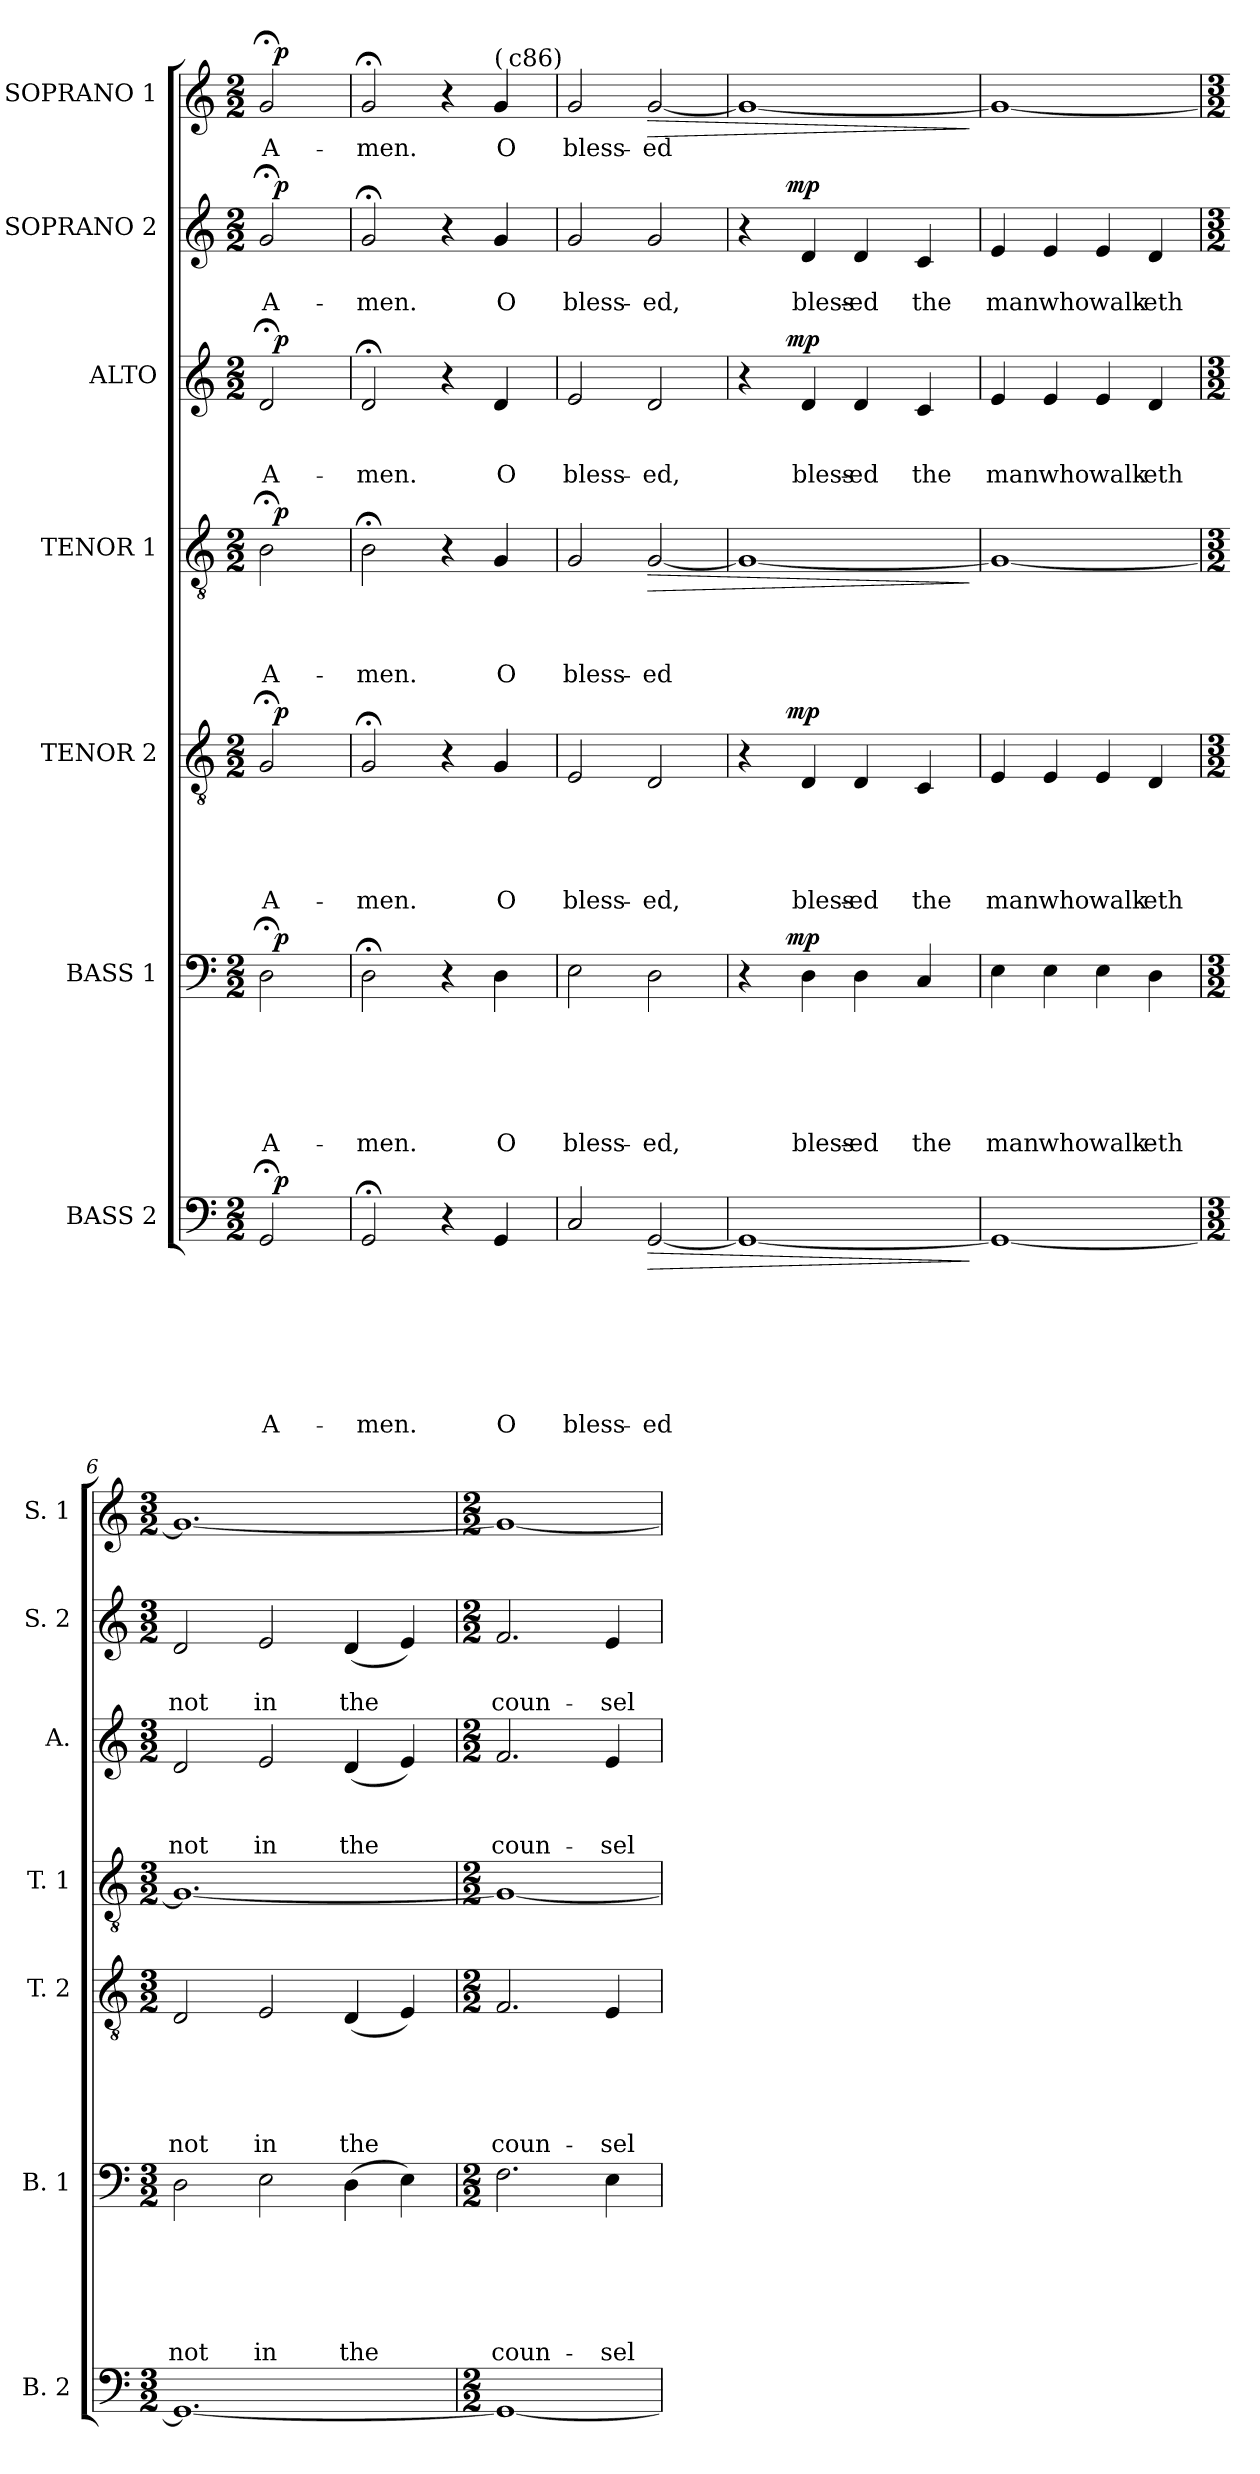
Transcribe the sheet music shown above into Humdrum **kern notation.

**kern	**text	**text	**text	**text	**text	**text	**text	**dynam	**kern	**text	**text	**text	**text	**text	**text	**dynam	**kern	**text	**text	**text	**text	**text	**dynam	**kern	**text	**text	**text	**text	**dynam	**kern	**text	**text	**text	**dynam	**kern	**text	**text	**dynam	**kern	**text	**dynam
*part7	*part7	*part7	*part7	*part7	*part7	*part7	*part7	*part7	*part6	*part6	*part6	*part6	*part6	*part6	*part6	*part6	*part5	*part5	*part5	*part5	*part5	*part5	*part5	*part4	*part4	*part4	*part4	*part4	*part4	*part3	*part3	*part3	*part3	*part3	*part2	*part2	*part2	*part2	*part1	*part1	*part1
*staff7	*staff7	*staff7	*staff7	*staff7	*staff7	*staff7	*staff7	*staff7	*staff6	*staff6	*staff6	*staff6	*staff6	*staff6	*staff6	*staff6	*staff5	*staff5	*staff5	*staff5	*staff5	*staff5	*staff5	*staff4	*staff4	*staff4	*staff4	*staff4	*staff4	*staff3	*staff3	*staff3	*staff3	*staff3	*staff2	*staff2	*staff2	*staff2	*staff1	*staff1	*staff1
*I"BASS 2	*	*	*	*	*	*	*	*	*I"BASS 1	*	*	*	*	*	*	*	*I"TENOR 2	*	*	*	*	*	*	*I"TENOR 1	*	*	*	*	*	*I"ALTO	*	*	*	*	*I"SOPRANO 2	*	*	*	*I"SOPRANO 1	*	*
*I'B. 2	*	*	*	*	*	*	*	*	*I'B. 1	*	*	*	*	*	*	*	*I'T. 2	*	*	*	*	*	*	*I'T. 1	*	*	*	*	*	*I'A.	*	*	*	*	*I'S. 2	*	*	*	*I'S. 1	*	*
*clefF4	*	*	*	*	*	*	*	*	*clefF4	*	*	*	*	*	*	*	*clefGv2	*	*	*	*	*	*	*clefGv2	*	*	*	*	*	*clefG2	*	*	*	*	*clefG2	*	*	*	*clefG2	*	*
*k[]	*	*	*	*	*	*	*	*	*k[]	*	*	*	*	*	*	*	*k[]	*	*	*	*	*	*	*k[]	*	*	*	*	*	*k[]	*	*	*	*	*k[]	*	*	*	*k[]	*	*
*C:	*	*	*	*	*	*	*	*	*C:	*	*	*	*	*	*	*	*C:	*	*	*	*	*	*	*C:	*	*	*	*	*	*C:	*	*	*	*	*C:	*	*	*	*C:	*	*
*M2/2	*	*	*	*	*	*	*	*	*M2/2	*	*	*	*	*	*	*	*M2/2	*	*	*	*	*	*	*M2/2	*	*	*	*	*	*M2/2	*	*	*	*	*M2/2	*	*	*	*M2/2	*	*
=1	=1	=1	=1	=1	=1	=1	=1	=1	=1	=1	=1	=1	=1	=1	=1	=1	=1	=1	=1	=1	=1	=1	=1	=1	=1	=1	=1	=1	=1	=1	=1	=1	=1	=1	=1	=1	=1	=1	=1	=1	=1
!	!	!	!	!	!	!	!LO:LY:b	!	!	!	!	!	!	!	!LO:LY:b	!	!	!	!	!	!	!LO:LY:b	!	!	!	!	!	!LO:LY:b	!	!	!	!	!LO:LY:b	!	!	!	!LO:LY:b	!	!	!LO:LY:b	!
*^	*	*	*	*	*	*	*	*	*^	*	*	*	*	*	*	*	*^	*	*	*	*	*	*	*^	*	*	*	*	*	*^	*	*	*	*	*^	*	*	*	*^	*	*
2GG;/	32ryy	.	.	.	.	.	.	A-	.	2D;<\	32ryy	.	.	.	.	.	A-	.	2G;/	32ryy	.	.	.	.	A-	.	2B;<\	32ryy	.	.	.	A-	.	2d;/	32ryy	.	.	A-	.	2g;/	32ryy	.	A-	.	2g;/	32ryy	A-	.
!	!	!	!	!	!	!	!	!	!LO:DY:a	!	!	!	!	!	!	!	!	!LO:DY:a	!	!	!	!	!	!	!	!LO:DY:a	!	!	!	!	!	!	!LO:DY:a	!	!	!	!	!	!LO:DY:a	!	!	!	!	!LO:DY:a	!	!	!	!LO:DY:a
.	4...ryy	.	.	.	.	.	.	.	p	.	4...ryy	.	.	.	.	.	.	p	.	4...ryy	.	.	.	.	.	p	.	4...ryy	.	.	.	.	p	.	4...ryy	.	.	.	p	.	4...ryy	.	.	p	.	4...ryy	.	p
=2	=2	=2	=2	=2	=2	=2	=2	=2	=2	=2	=2	=2	=2	=2	=2	=2	=2	=2	=2	=2	=2	=2	=2	=2	=2	=2	=2	=2	=2	=2	=2	=2	=2	=2	=2	=2	=2	=2	=2	=2	=2	=2	=2	=2	=2	=2	=2	=2
!	!	!	!	!	!	!	!	!LO:LY:b	!	!	!	!	!	!	!	!	!LO:LY:b	!	!	!	!	!	!	!	!LO:LY:b	!	!	!	!	!	!	!LO:LY:b	!	!	!	!	!	!LO:LY:b	!	!	!	!	!LO:LY:b	!	!	!	!LO:LY:b	!
*v	*v	*	*	*	*	*	*	*	*	*	*	*	*	*	*	*	*	*	*v	*v	*	*	*	*	*	*	*v	*v	*	*	*	*	*	*v	*v	*	*	*	*	*v	*v	*	*	*	*	*	*	*
*	*	*	*	*	*	*	*	*	*v	*v	*	*	*	*	*	*	*	*	*	*	*	*	*	*	*	*	*	*	*	*	*	*	*	*	*	*	*	*	*	*	*	*	*
2GG;/	.	.	.	.	.	.	-men.	.	2D;<\	.	.	.	.	.	-men.	.	2G;/	.	.	.	.	-men.	.	2B;<\	.	.	.	-men.	.	2d;/	.	.	-men.	.	2g;/	.	-men.	.	2g;/	2ryy	-men.	.
4r	.	.	.	.	.	.	.	.	4r	.	.	.	.	.	.	.	4r	.	.	.	.	.	.	4r	.	.	.	.	.	4r	.	.	.	.	4r	.	.	.	4r	4ryy	.	.
*	*	*	*	*	*	*	*	*	*	*	*	*	*	*	*	*	*	*	*	*	*	*	*	*	*	*	*	*	*	*	*	*	*	*	*	*	*	*	*MM258	*	*	*
!	!	!	!	!	!	!	!	!	!	!	!	!	!	!	!	!	!	!	!	!	!	!	!	!	!	!	!	!	!	!	!	!	!	!	!	!	!	!	!LO:TX:a:t=(	!	!	!
!	!	!	!	!	!	!	!LO:LY:b	!	!	!	!	!	!	!	!LO:LY:b	!	!	!	!	!	!	!LO:LY:b	!	!	!	!	!	!LO:LY:b	!	!	!	!	!LO:LY:b	!	!	!	!LO:LY:b	!	!	!	!LO:LY:b	!
4GG/	.	.	.	.	.	.	O	.	4D\	.	.	.	.	.	O	.	4G/	.	.	.	.	O	.	4G/	.	.	.	O	.	4d/	.	.	O	.	4g/	.	O	.	4g/	32ryy	O	.
!	!	!	!	!	!	!	!	!	!	!	!	!	!	!	!	!	!	!	!	!	!	!	!	!	!	!	!	!	!	!	!	!	!	!	!	!	!	!	!	!LO:TX:a:t=c86)	!	!
.	.	.	.	.	.	.	.	.	.	.	.	.	.	.	.	.	.	.	.	.	.	.	.	.	.	.	.	.	.	.	.	.	.	.	.	.	.	.	.	8..ryy	.	.
=3	=3	=3	=3	=3	=3	=3	=3	=3	=3	=3	=3	=3	=3	=3	=3	=3	=3	=3	=3	=3	=3	=3	=3	=3	=3	=3	=3	=3	=3	=3	=3	=3	=3	=3	=3	=3	=3	=3	=3	=3	=3	=3
!	!	!	!	!	!	!	!LO:LY:b	!	!	!	!	!	!	!	!LO:LY:b	!	!	!	!	!	!	!LO:LY:b	!	!	!	!	!	!LO:LY:b	!	!	!	!	!LO:LY:b	!	!	!	!LO:LY:b	!	!	!	!LO:LY:b	!
*	*	*	*	*	*	*	*	*	*	*	*	*	*	*	*	*	*	*	*	*	*	*	*	*	*	*	*	*	*	*	*	*	*	*	*	*	*	*	*v	*v	*	*
2C/	.	.	.	.	.	.	bless-	.	2E\	.	.	.	.	.	bless-	.	2E/	.	.	.	.	bless-	.	2G/	.	.	.	bless-	.	2e/	.	.	bless-	.	2g/	.	bless-	.	2g/	bless-	.
!	!	!	!	!	!	!	!LO:LY:b	!LO:HP:b	!	!	!	!	!	!	!LO:LY:b	!	!	!	!	!	!	!LO:LY:b	!	!	!	!	!	!LO:LY:b	!LO:HP:b	!	!	!	!LO:LY:b	!	!	!	!LO:LY:b	!	!	!LO:LY:b	!LO:HP:b
[<2GG/	.	.	.	.	.	.	-ed	>	2D\	.	.	.	.	.	-ed,	.	2D/	.	.	.	.	-ed,	.	[<2G/	.	.	.	-ed	>	2d/	.	.	-ed,	.	2g/	.	-ed,	.	[<2g/	-ed	>
=4	=4	=4	=4	=4	=4	=4	=4	=4	=4	=4	=4	=4	=4	=4	=4	=4	=4	=4	=4	=4	=4	=4	=4	=4	=4	=4	=4	=4	=4	=4	=4	=4	=4	=4	=4	=4	=4	=4	=4	=4	=4
*	*	*	*	*	*	*	*	*	*^	*	*	*	*	*	*	*	*^	*	*	*	*	*	*	*	*	*	*	*	*	*^	*	*	*	*	*^	*	*	*	*	*	*
1GG_	.	.	.	.	.	.	.	.	4r	8..ryy	.	.	.	.	.	.	.	4r	8..ryy	.	.	.	.	.	.	1G_	.	.	.	.	.	4r	8..ryy	.	.	.	.	4r	8..ryy	.	.	.	1g_	.	.
!	!	!	!	!	!	!	!	!	!	!	!	!	!	!	!	!	!LO:DY:a	!	!	!	!	!	!	!	!LO:DY:a	!	!	!	!	!	!	!	!	!	!	!	!LO:DY:a	!	!	!	!	!LO:DY:a	!	!	!
.	.	.	.	.	.	.	.	.	.	2ryy	.	.	.	.	.	.	mp	.	2ryy	.	.	.	.	.	mp	.	.	.	.	.	.	.	2ryy	.	.	.	mp	.	2ryy	.	.	mp	.	.	.
!	!	!	!	!	!	!	!	!	!	!	!	!	!	!	!	!LO:LY:b	!	!	!	!	!	!	!	!LO:LY:b	!	!	!	!	!	!	!	!	!	!	!	!LO:LY:b	!	!	!	!	!LO:LY:b	!	!	!	!
.	.	.	.	.	.	.	.	.	4D\	.	.	.	.	.	.	bless-	.	4D/	.	.	.	.	.	bless-	.	.	.	.	.	.	.	4d/	.	.	.	bless-	.	4d/	.	.	bless-	.	.	.	.
!	!	!	!	!	!	!	!	!	!	!	!	!	!	!	!	!LO:LY:b	!	!	!	!	!	!	!	!LO:LY:b	!	!	!	!	!	!	!	!	!	!	!	!LO:LY:b	!	!	!	!	!LO:LY:b	!	!	!	!
.	.	.	.	.	.	.	.	.	4D\	.	.	.	.	.	.	-ed	.	4D/	.	.	.	.	.	-ed	.	.	.	.	.	.	.	4d/	.	.	.	-ed	.	4d/	.	.	-ed	.	.	.	.
.	.	.	.	.	.	.	.	.	.	4ryy	.	.	.	.	.	.	.	.	4ryy	.	.	.	.	.	.	.	.	.	.	.	.	.	4ryy	.	.	.	.	.	4ryy	.	.	.	.	.	.
!	!	!	!	!	!	!	!	!	!	!	!	!	!	!	!	!LO:LY:b	!	!	!	!	!	!	!	!LO:LY:b	!	!	!	!	!	!	!	!	!	!	!	!LO:LY:b	!	!	!	!	!LO:LY:b	!	!	!	!
.	.	.	.	.	.	.	.	.	4C/	.	.	.	.	.	.	the	.	4C/	.	.	.	.	.	the	.	.	.	.	.	.	.	4c/	.	.	.	the	.	4c/	.	.	the	.	.	.	.
.	.	.	.	.	.	.	.	.	.	32ryy	.	.	.	.	.	.	.	.	32ryy	.	.	.	.	.	.	.	.	.	.	.	.	.	32ryy	.	.	.	.	.	32ryy	.	.	.	.	.	.
.	.	.	.	.	.	.	.	]	.	.	.	.	.	.	.	.	.	.	.	.	.	.	.	.	.	.	.	.	.	.	]	.	.	.	.	.	.	.	.	.	.	.	.	.	]
=5	=5	=5	=5	=5	=5	=5	=5	=5	=5	=5	=5	=5	=5	=5	=5	=5	=5	=5	=5	=5	=5	=5	=5	=5	=5	=5	=5	=5	=5	=5	=5	=5	=5	=5	=5	=5	=5	=5	=5	=5	=5	=5	=5	=5	=5
!	!	!	!	!	!	!	!	!	!	!	!	!	!	!	!	!LO:LY:b	!	!	!	!	!	!	!	!LO:LY:b	!	!	!	!	!	!	!	!	!	!	!	!LO:LY:b	!	!	!	!	!LO:LY:b	!	!	!	!
*	*	*	*	*	*	*	*	*	*v	*v	*	*	*	*	*	*	*	*	*	*	*	*	*	*	*	*	*	*	*	*	*	*v	*v	*	*	*	*	*v	*v	*	*	*	*	*	*
*	*	*	*	*	*	*	*	*	*	*	*	*	*	*	*	*	*v	*v	*	*	*	*	*	*	*	*	*	*	*	*	*	*	*	*	*	*	*	*	*	*	*	*
1GG_	.	.	.	.	.	.	.	.	4E\	.	.	.	.	.	man	.	4E/	.	.	.	.	man	.	1G_	.	.	.	.	.	4e/	.	.	man	.	4e/	.	man	.	1g_	.	.
!	!	!	!	!	!	!	!	!	!	!	!	!	!	!	!LO:LY:b	!	!	!	!	!	!	!LO:LY:b	!	!	!	!	!	!	!	!	!	!	!LO:LY:b	!	!	!	!LO:LY:b	!	!	!	!
.	.	.	.	.	.	.	.	.	4E\	.	.	.	.	.	who	.	4E/	.	.	.	.	who	.	.	.	.	.	.	.	4e/	.	.	who	.	4e/	.	who	.	.	.	.
!	!	!	!	!	!	!	!	!	!	!	!	!	!	!	!LO:LY:b	!	!	!	!	!	!	!LO:LY:b	!	!	!	!	!	!	!	!	!	!	!LO:LY:b	!	!	!	!LO:LY:b	!	!	!	!
.	.	.	.	.	.	.	.	.	4E\	.	.	.	.	.	walk-	.	4E/	.	.	.	.	walk-	.	.	.	.	.	.	.	4e/	.	.	walk-	.	4e/	.	walk-	.	.	.	.
!	!	!	!	!	!	!	!	!	!	!	!	!	!	!	!LO:LY:b	!	!	!	!	!	!	!LO:LY:b	!	!	!	!	!	!	!	!	!	!	!LO:LY:b	!	!	!	!LO:LY:b	!	!	!	!
.	.	.	.	.	.	.	.	.	4D\	.	.	.	.	.	-eth	.	4D/	.	.	.	.	-eth	.	.	.	.	.	.	.	4d/	.	.	-eth	.	4d/	.	-eth	.	.	.	.
!!LO:PB:g=z
=6	=6	=6	=6	=6	=6	=6	=6	=6	=6	=6	=6	=6	=6	=6	=6	=6	=6	=6	=6	=6	=6	=6	=6	=6	=6	=6	=6	=6	=6	=6	=6	=6	=6	=6	=6	=6	=6	=6	=6	=6	=6
*M3/2	*	*	*	*	*	*	*	*	*M3/2	*	*	*	*	*	*	*	*M3/2	*	*	*	*	*	*	*M3/2	*	*	*	*	*	*M3/2	*	*	*	*	*M3/2	*	*	*	*M3/2	*	*
!	!	!	!	!	!	!	!	!	!	!	!	!	!	!	!LO:LY:b	!	!	!	!	!	!	!LO:LY:b	!	!	!	!	!	!	!	!	!	!	!LO:LY:b	!	!	!	!LO:LY:b	!	!	!	!
1.GG_	.	.	.	.	.	.	.	.	2D\	.	.	.	.	.	not	.	2D/	.	.	.	.	not	.	1.G_	.	.	.	.	.	2d/	.	.	not	.	2d/	.	not	.	1.g_	.	.
!	!	!	!	!	!	!	!	!	!	!	!	!	!	!	!LO:LY:b	!	!	!	!	!	!	!LO:LY:b	!	!	!	!	!	!	!	!	!	!	!LO:LY:b	!	!	!	!LO:LY:b	!	!	!	!
.	.	.	.	.	.	.	.	.	2E\	.	.	.	.	.	in	.	2E/	.	.	.	.	in	.	.	.	.	.	.	.	2e/	.	.	in	.	2e/	.	in	.	.	.	.
!	!	!	!	!	!	!	!	!	!	!	!	!	!	!	!LO:LY:b	!	!	!	!	!	!	!LO:LY:b	!	!	!	!	!	!	!	!	!	!	!LO:LY:b	!	!	!	!LO:LY:b	!	!	!	!
.	.	.	.	.	.	.	.	.	(>4D\	.	.	.	.	.	the	.	(<4D/	.	.	.	.	the	.	.	.	.	.	.	.	(<4d/	.	.	the	.	(<4d/	.	the	.	.	.	.
.	.	.	.	.	.	.	.	.	4E\)	.	.	.	.	.	.	.	4E/)	.	.	.	.	.	.	.	.	.	.	.	.	4e/)	.	.	.	.	4e/)	.	.	.	.	.	.
=7	=7	=7	=7	=7	=7	=7	=7	=7	=7	=7	=7	=7	=7	=7	=7	=7	=7	=7	=7	=7	=7	=7	=7	=7	=7	=7	=7	=7	=7	=7	=7	=7	=7	=7	=7	=7	=7	=7	=7	=7	=7
*M2/2	*	*	*	*	*	*	*	*	*M2/2	*	*	*	*	*	*	*	*M2/2	*	*	*	*	*	*	*M2/2	*	*	*	*	*	*M2/2	*	*	*	*	*M2/2	*	*	*	*M2/2	*	*
!	!	!	!	!	!	!	!	!	!	!	!	!	!	!	!LO:LY:b	!	!	!	!	!	!	!LO:LY:b	!	!	!	!	!	!	!	!	!	!	!LO:LY:b	!	!	!	!LO:LY:b	!	!	!	!
1GG_	.	.	.	.	.	.	.	.	2.F\	.	.	.	.	.	coun-	.	2.F/	.	.	.	.	coun-	.	1G_	.	.	.	.	.	2.f/	.	.	coun-	.	2.f/	.	coun-	.	1g_	.	.
!	!	!	!	!	!	!	!	!	!	!	!	!	!	!	!LO:LY:b	!	!	!	!	!	!	!LO:LY:b	!	!	!	!	!	!	!	!	!	!	!LO:LY:b	!	!	!	!LO:LY:b	!	!	!	!
.	.	.	.	.	.	.	.	.	4E\	.	.	.	.	.	-sel	.	4E/	.	.	.	.	-sel	.	.	.	.	.	.	.	4e/	.	.	-sel	.	4e/	.	-sel	.	.	.	.
=	=	=	=	=	=	=	=	=	=	=	=	=	=	=	=	=	=	=	=	=	=	=	=	=	=	=	=	=	=	=	=	=	=	=	=	=	=	=	=	=	=
*-	*-	*-	*-	*-	*-	*-	*-	*-	*-	*-	*-	*-	*-	*-	*-	*-	*-	*-	*-	*-	*-	*-	*-	*-	*-	*-	*-	*-	*-	*-	*-	*-	*-	*-	*-	*-	*-	*-	*-	*-	*-
